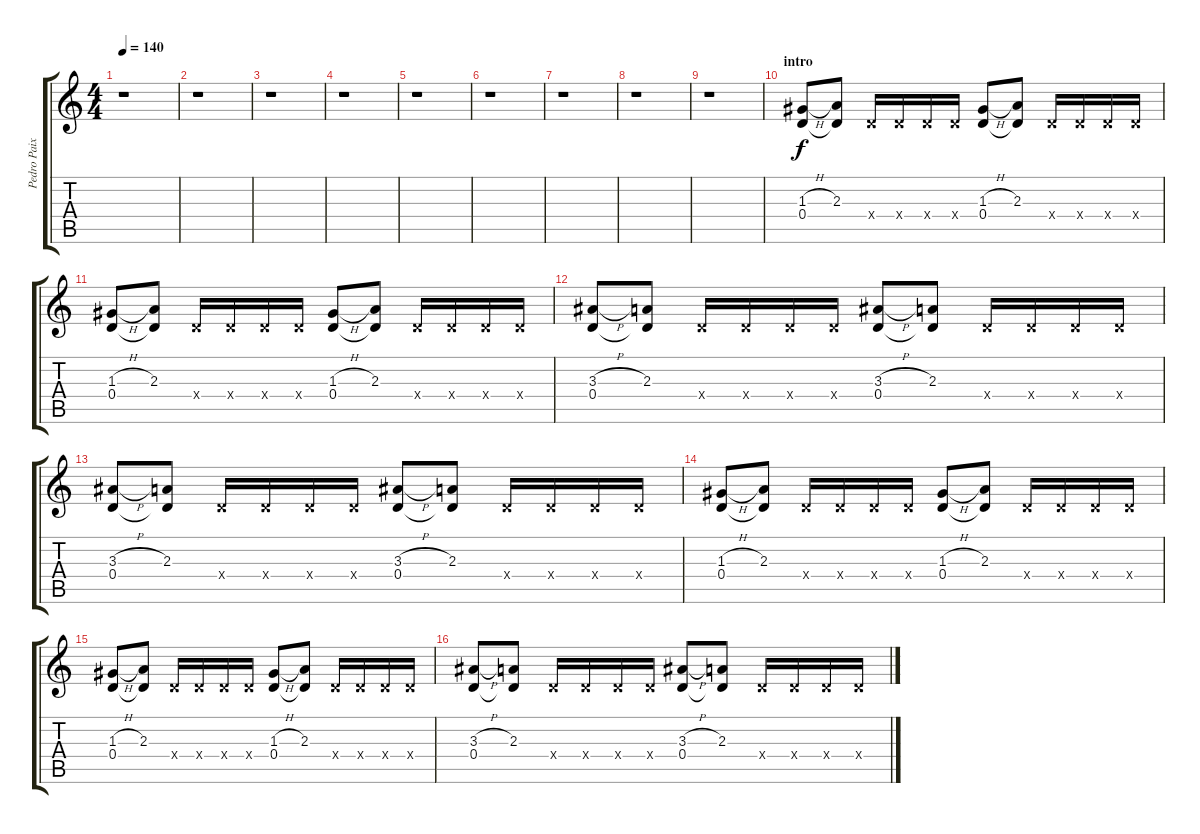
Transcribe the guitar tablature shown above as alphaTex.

\track ("Pedro Paixão" "Pedro Paix") {instrument overdrivenguitar}
\staff {score tabs}
\tuning (E4 B3 G3 D3 A2 E2) {hide}
\ts (4 4)
\tempo 140
\clef g2
\ks c
r.1{dy f instrument overdrivenguitar} |
r.1 |
r.1 |
r.1 |
r.1 |
r.1 |
r.1 |
r.1 |
r.1 |
\section ("" "intro")
(1.3{h} 0.4).8 (2.3 0.4{t}).8 0.4{x}.16 0.4{x}.16 0.4{x}.16 0.4{x}.16 (1.3{h} 0.4).8 (2.3 0.4{t}).8 0.4{x}.16 0.4{x}.16 0.4{x}.16 0.4{x}.16 |
(1.3{h} 0.4).8 (2.3 0.4{t}).8 0.4{x}.16 0.4{x}.16 0.4{x}.16 0.4{x}.16 (1.3{h} 0.4).8 (2.3 0.4{t}).8 0.4{x}.16 0.4{x}.16 0.4{x}.16 0.4{x}.16 |
(3.3{h} 0.4).8 (2.3 0.4{t}).8 0.4{x}.16 0.4{x}.16 0.4{x}.16 0.4{x}.16 (3.3{h} 0.4).8 (2.3 0.4{t}).8 0.4{x}.16 0.4{x}.16 0.4{x}.16 0.4{x}.16 |
(3.3{h} 0.4).8 (2.3 0.4{t}).8 0.4{x}.16 0.4{x}.16 0.4{x}.16 0.4{x}.16 (3.3{h} 0.4).8 (2.3 0.4{t}).8 0.4{x}.16 0.4{x}.16 0.4{x}.16 0.4{x}.16 |
(1.3{h} 0.4).8 (2.3 0.4{t}).8 0.4{x}.16 0.4{x}.16 0.4{x}.16 0.4{x}.16 (1.3{h} 0.4).8 (2.3 0.4{t}).8 0.4{x}.16 0.4{x}.16 0.4{x}.16 0.4{x}.16 |
(1.3{h} 0.4).8 (2.3 0.4{t}).8 0.4{x}.16 0.4{x}.16 0.4{x}.16 0.4{x}.16 (1.3{h} 0.4).8 (2.3 0.4{t}).8 0.4{x}.16 0.4{x}.16 0.4{x}.16 0.4{x}.16 |
(3.3{h} 0.4).8 (2.3 0.4{t}).8 0.4{x}.16 0.4{x}.16 0.4{x}.16 0.4{x}.16 (3.3{h} 0.4).8 (2.3 0.4{t}).8 0.4{x}.16 0.4{x}.16 0.4{x}.16 0.4{x}.16
